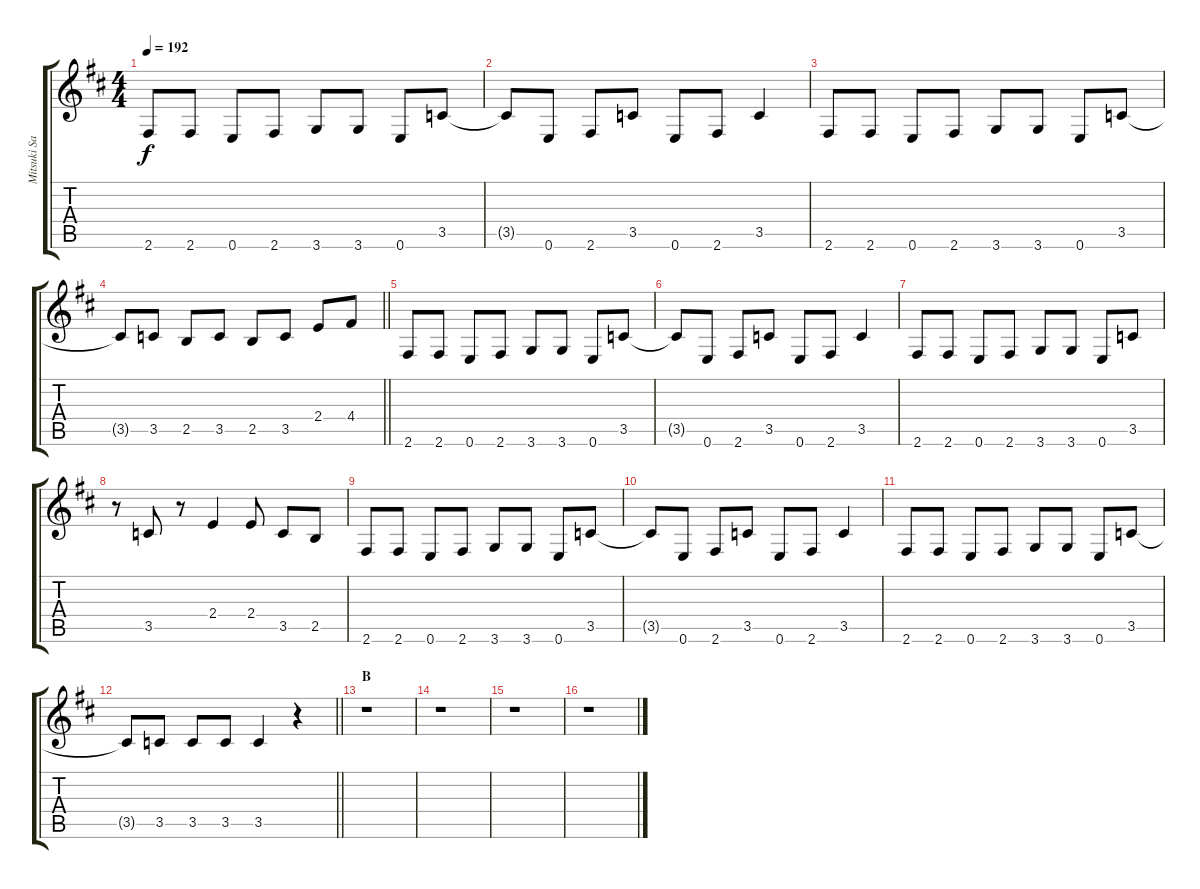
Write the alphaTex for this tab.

\track ("Mitsuki Sakai" "Mitsuki Sa") {instrument distortionguitar}
\staff {score tabs}
\tuning (E4 B3 G3 D3 A2 E2) {hide}
\ts (4 4)
\tempo 192
\clef g2
\ks bminor
2.6.8{dy f} 2.6.8 0.6.8 2.6.8 3.6.8 3.6.8 0.6.8 3.5.8 |
3.5{t}.8 0.6.8 2.6.8 3.5.8 0.6.8 2.6.8 3.5.4 |
2.6.8 2.6.8 0.6.8 2.6.8 3.6.8 3.6.8 0.6.8 3.5.8 |
\barLineRight lightlight
3.5{t}.8 3.5.8 2.5.8 3.5.8 2.5.8 3.5.8 2.4.8 4.4.8 |
2.6.8 2.6.8 0.6.8 2.6.8 3.6.8 3.6.8 0.6.8 3.5.8 |
3.5{t}.8 0.6.8 2.6.8 3.5.8 0.6.8 2.6.8 3.5.4 |
2.6.8 2.6.8 0.6.8 2.6.8 3.6.8 3.6.8 0.6.8 3.5.8 |
r.8 3.5.8 r.8 2.4.4 2.4.8 3.5.8 2.5.8 |
2.6.8 2.6.8 0.6.8 2.6.8 3.6.8 3.6.8 0.6.8 3.5.8 |
3.5{t}.8 0.6.8 2.6.8 3.5.8 0.6.8 2.6.8 3.5.4 |
2.6.8 2.6.8 0.6.8 2.6.8 3.6.8 3.6.8 0.6.8 3.5.8 |
\barLineRight lightlight
3.5{t}.8 3.5.8 3.5.8 3.5.8 3.5.4 r.4 |
\section ("" "B")
r.1 |
r.1 |
r.1 |
r.1
